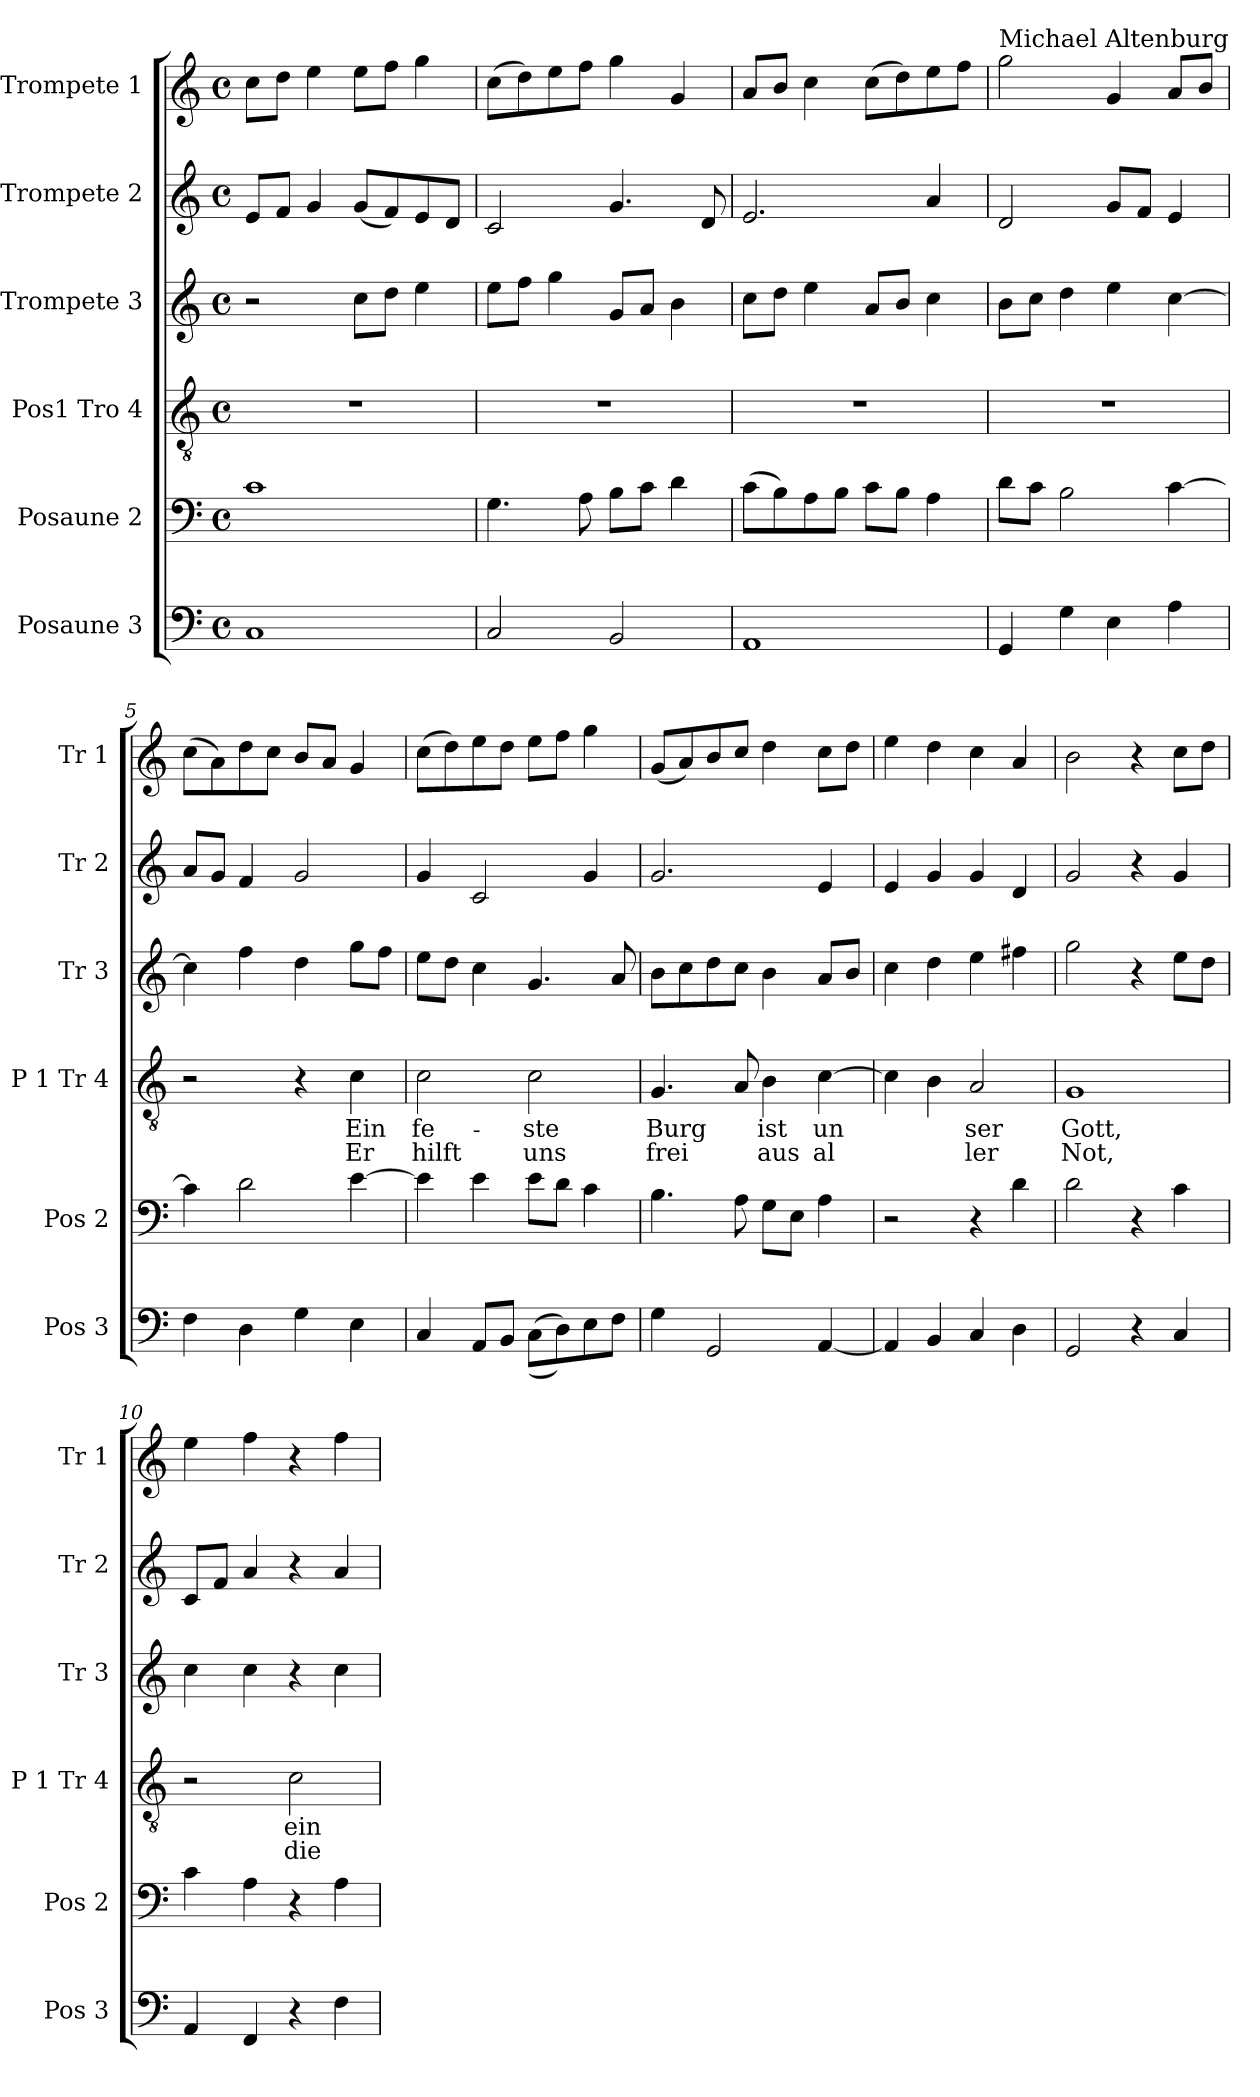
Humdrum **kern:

**kern	**kern	**kern	**text	**text	**kern	**kern	**kern
*part6	*part5	*part4	*part4	*part4	*part3	*part2	*part1
*staff6	*staff5	*staff4	*staff4	*staff4	*staff3	*staff2	*staff1
*I"Posaune 3	*I"Posaune 2	*I"Pos1 Tro 4	*	*	*I"Trompete 3	*I"Trompete 2	*I"Trompete 1
*I'Pos 3	*I'Pos 2	*I'P 1 Tr 4	*	*	*I'Tr 3	*I'Tr 2	*I'Tr 1
*clefF4	*clefF4	*clefGv2	*	*	*clefG2	*clefG2	*clefG2
*	*	*	*	*	*ITrd1c2	*ITrd1c2	*ITrd1c2
*k[]	*k[]	*k[]	*	*	*k[b-e-]	*k[b-e-]	*k[b-e-]
*M4/4	*M4/4	*M4/4	*	*	*M4/4	*M4/4	*M4/4
*met(c)	*met(c)	*met(c)	*	*	*met(c)	*met(c)	*met(c)
=1	=1	=1	=1	=1	=1	=1	=1
1C	1c	1r	.	.	2r	8dL	8b-L
.	.	.	.	.	.	8e-J	8ccJ
.	.	.	.	.	.	4f	4dd
.	.	.	.	.	8b-L	(<8fL	8ddL
.	.	.	.	.	8ccJ	8e-)	8ee-J
.	.	.	.	.	4dd	8d	4ff
.	.	.	.	.	.	8cJ	.
=2	=2	=2	=2	=2	=2	=2	=2
2C	4.G	1r	.	.	8ddL	2B-	(>8b-L
.	.	.	.	.	8ee-J	.	8cc)
.	.	.	.	.	4ff	.	8dd
.	8A	.	.	.	.	.	8ee-J
2BB	8BL	.	.	.	8fL	4.f	4ff
.	8cJ	.	.	.	8gJ	.	.
.	4d	.	.	.	4a	.	4f
.	.	.	.	.	.	8c	.
=3	=3	=3	=3	=3	=3	=3	=3
1AA	(>8cL	1r	.	.	8b-L	2.d	8gL
.	8B)	.	.	.	8ccJ	.	8aJ
.	8A	.	.	.	4dd	.	4b-
.	8BJ	.	.	.	.	.	.
.	8cL	.	.	.	8gL	.	(>8b-L
.	8BJ	.	.	.	8aJ	.	8cc)
.	4A	.	.	.	4b-	4g	8dd
.	.	.	.	.	.	.	8ee-J
=4	=4	=4	=4	=4	=4	=4	=4
!	!	!	!	!	!	!	!LO:TX:a:t=Michael Altenburg
4GG	8dL	1r	.	.	8aL	2c	2ff
.	8cJ	.	.	.	8b-J	.	.
4G	2B	.	.	.	4cc	.	.
4E	.	.	.	.	4dd	8fL	4f
.	.	.	.	.	.	8e-J	.
4A	[4c	.	.	.	[4b-	4d	8gL
.	.	.	.	.	.	.	8aJ
!!LO:LB:g=z
=5	=5	=5	=5	=5	=5	=5	=5
4F	4c]	2r	.	.	4b-]	8gL	(>8b-L
.	.	.	.	.	.	8fJ	8g)
4D	2d	.	.	.	4ee-	4e-	8cc
.	.	.	.	.	.	.	8b-J
4G	.	4r	.	.	4cc	2f	8aL
.	.	.	.	.	.	.	8gJ
4E	[4e	4c\	Ein	Er	8ffL	.	4f
.	.	.	.	.	8ee-J	.	.
=6	=6	=6	=6	=6	=6	=6	=6
4C	4e]	2c\	fe-	hilft	8ddL	4f	(>8b-L
.	.	.	.	.	8ccJ	.	8cc)
8AAL	4e	.	.	.	4b-	2B-	8dd
8BBJ	.	.	.	.	.	.	8ccJ
(<(>8CL	8eL	2c\	ste	uns	4.f	.	8ddL
8D))	8dJ	.	.	.	.	.	8ee-J
8E	4c	.	.	.	.	4f	4ff
8FJ	.	.	.	.	8g	.	.
=7	=7	=7	=7	=7	=7	=7	=7
4G	4.B	4.G	Burg	frei	8aL	2.f	(<8fL
.	.	.	.	.	8b-	.	8g)
2GG	.	.	.	.	8cc	.	8a
.	8A	8A	.	.	8b-J	.	8b-J
.	8GL	4B	ist	aus	4a	.	4cc
.	8EJ	.	.	.	.	.	.
[4AA	4A	[4c	un	al	8gL	4d	8b-L
.	.	.	.	.	8aJ	.	8ccJ
=8	=8	=8	=8	=8	=8	=8	=8
4AA]	2r	4c]	.	.	4b-	4d	4dd
4BB	.	4B	.	.	4cc	4f	4cc
4C	4r	2A	ser	ler	4dd	4f	4b-
4D	4d	.	.	.	4ee	4c	4g
!!LO:LB:g=z
=9	=9	=9	=9	=9	=9	=9	=9
2GG	2d	1G	Gott,	Not,	2ff	2f	2a
4r	4r	.	.	.	4r	4r	4r
4C	4c	.	.	.	8ddL	4f	8b-L
.	.	.	.	.	8ccJ	.	8ccJ
=10	=10	=10	=10	=10	=10	=10	=10
4AA	4c	2r	.	.	4b-	8B-L	4dd
.	.	.	.	.	.	8e-J	.
4FF	4A	.	.	.	4b-	4g	4ee-
4r	4r	2c	ein	die	4r	4r	4r
4F	4A	.	.	.	4b-	4g	4ee-
=	=	=	=	=	=	=	=
*-	*-	*-	*-	*-	*-	*-	*-
